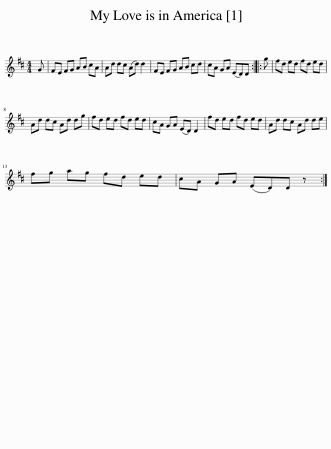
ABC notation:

X:1
L:1/8
M:4/4
I:linebreak $
K:D
V:1 treble
V:1
 G | FE FG AB cA | Ad dc (Ad) d2 | FE FG AB cd | cA GA (ED)D :: %5
 g | fd ed fd ed |$ Ad dc Ad dg | fd ed fd ed | cA GA (ED) D2 | %10
 fd ed fd ed | Ad dc Ad de |$ fg ag fd ed | cA GA (ED)D z :| %14
